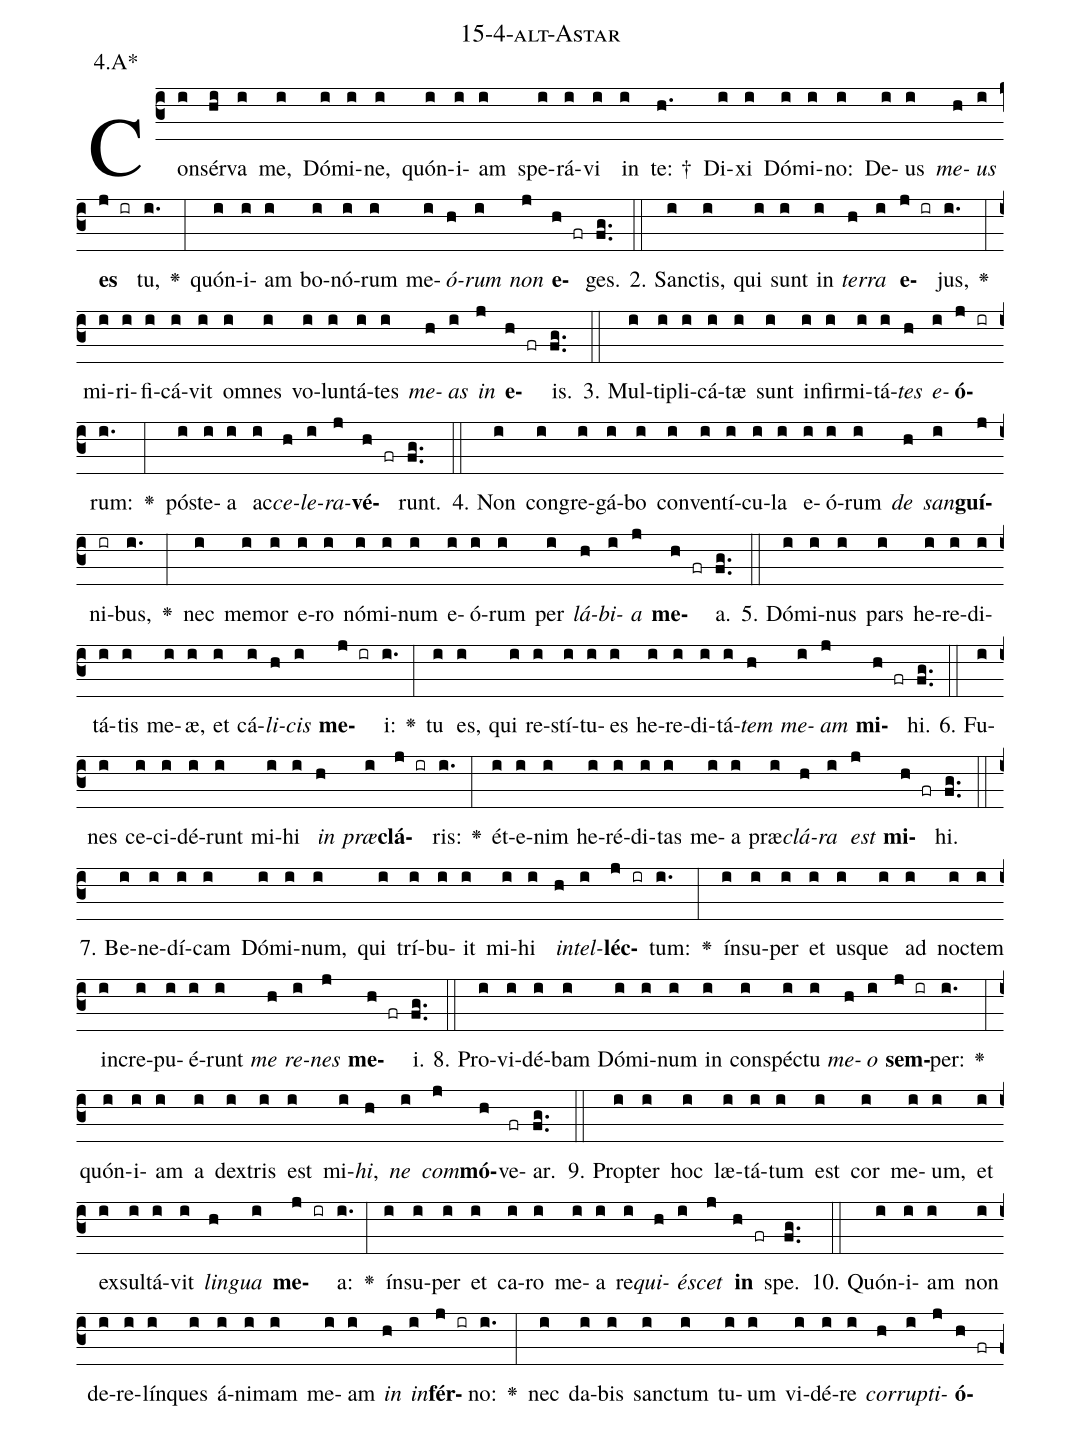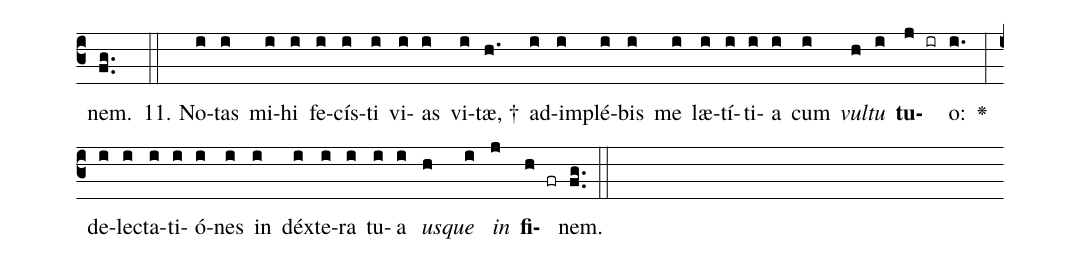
name: 15-4-alt-Astar;
annotation: 4.A*;
%%
(c3)Con(i)sér(hi)va(i) me,(i) Dó(i)mi(i)ne,(i) quón(i)i(i)am(i) spe(i)rá(i)vi(i) in(i) te: †(h.) Di(i)xi(i) Dó(i)mi(i)no:(i) De(i)us(i) <i>me</i>(h)<i>us</i>(i) <b>es</b>(j ir) tu,(i.) <v>\greheightstar</v>(:) quón(i)i(i)am(i) bo(i)nó(i)rum(i) me(i)<i>ó</i>(h)<i>rum</i>(i) <i>non</i>(j) <b>e</b>(h fr)ges.(fg..) (::)
2. Sanc(i)tis,(i) qui(i) sunt(i) in(i) <i>ter</i>(h)<i>ra</i>(i) <b>e</b>(j ir)jus,(i.) <v>\greheightstar</v>(:) mi(i)ri(i)fi(i)cá(i)vit(i) om(i)nes(i) vo(i)lun(i)tá(i)tes(i) <i>me</i>(h)<i>as</i>(i) <i>in</i>(j) <b>e</b>(h fr)is.(fg..) (::)
3. Mul(i)ti(i)pli(i)cá(i)tæ(i) sunt(i) in(i)fir(i)mi(i)tá(i)<i>tes</i>(h) <i>e</i>(i)<b>ó</b>(j ir)rum:(i.) <v>\greheightstar</v>(:) póst(i)e(i)a(i) ac(i)<i>ce</i>(h)<i>le</i>(i)<i>ra</i>(j)<b>vé</b>(h fr)runt.(fg..) (::)
4. Non(i) con(i)gre(i)gá(i)bo(i) con(i)ven(i)tí(i)cu(i)la(i) e(i)ó(i)rum(i) <i>de</i>(h) <i>san</i>(i)<b>guí</b>(j)ni(ir)bus,(i.) <v>\greheightstar</v>(:) nec(i) me(i)mor(i) e(i)ro(i) nó(i)mi(i)num(i) e(i)ó(i)rum(i) per(i) <i>lá</i>(h)<i>bi</i>(i)<i>a</i>(j) <b>me</b>(h fr)a.(fg..) (::)
5. Dó(i)mi(i)nus(i) pars(i) he(i)re(i)di(i)tá(i)tis(i) me(i)æ,(i) et(i) cá(i)<i>li</i>(h)<i>cis</i>(i) <b>me</b>(j ir)i:(i.) <v>\greheightstar</v>(:) tu(i) es,(i) qui(i) re(i)stí(i)tu(i)es(i) he(i)re(i)di(i)tá(i)<i>tem</i>(h) <i>me</i>(i)<i>am</i>(j) <b>mi</b>(h fr)hi.(fg..) (::)
6. Fu(i)nes(i) ce(i)ci(i)dé(i)runt(i) mi(i)hi(i) <i>in</i>(h) <i>præ</i>(i)<b>clá</b>(j ir)ris:(i.) <v>\greheightstar</v>(:) ét(i)e(i)nim(i) he(i)ré(i)di(i)tas(i) me(i)a(i) præ(i)<i>clá</i>(h)<i>ra</i>(i) <i>est</i>(j) <b>mi</b>(h fr)hi.(fg..) (::)
7. Be(i)ne(i)dí(i)cam(i) Dó(i)mi(i)num,(i) qui(i) trí(i)bu(i)it(i) mi(i)hi(i) <i>in</i>(h)<i>tel</i>(i)<b>léc</b>(j ir)tum:(i.) <v>\greheightstar</v>(:) ín(i)su(i)per(i) et(i) us(i)que(i) ad(i) noc(i)tem(i) in(i)cre(i)pu(i)é(i)runt(i) <i>me</i>(h) <i>re</i>(i)<i>nes</i>(j) <b>me</b>(h fr)i.(fg..) (::)
8. Pro(i)vi(i)dé(i)bam(i) Dó(i)mi(i)num(i) in(i) con(i)spéc(i)tu(i) <i>me</i>(h)<i>o</i>(i) <b>sem</b>(j ir)per:(i.) <v>\greheightstar</v>(:) quón(i)i(i)am(i) a(i) dex(i)tris(i) est(i) mi(i)<i>hi</i>,(h) <i>ne</i>(i) <i>com</i>(j)<b>mó</b>(h)ve(fr)ar.(fg..) (::)
9. Prop(i)ter(i) hoc(i) læ(i)tá(i)tum(i) est(i) cor(i) me(i)um,(i) et(i) ex(i)sul(i)tá(i)vit(i) <i>lin</i>(h)<i>gua</i>(i) <b>me</b>(j ir)a:(i.) <v>\greheightstar</v>(:) ín(i)su(i)per(i) et(i) ca(i)ro(i) me(i)a(i) re(i)<i>qui</i>(h)<i>é</i>(i)<i>scet</i>(j) <b>in</b>(h fr) spe.(fg..) (::)
10. Quón(i)i(i)am(i) non(i) de(i)re(i)lín(i)ques(i) á(i)ni(i)mam(i) me(i)am(i) <i>in</i>(h) <i>in</i>(i)<b>fér</b>(j ir)no:(i.) <v>\greheightstar</v>(:) nec(i) da(i)bis(i) sanc(i)tum(i) tu(i)um(i) vi(i)dé(i)re(i) <i>cor</i>(h)<i>rup</i>(i)<i>ti</i>(j)<b>ó</b>(h fr)nem.(fg..) (::)
11. No(i)tas(i) mi(i)hi(i) fe(i)cís(i)ti(i) vi(i)as(i) vi(i)tæ, †(h.) ad(i)im(i)plé(i)bis(i) me(i) læ(i)tí(i)ti(i)a(i) cum(i) <i>vul</i>(h)<i>tu</i>(i) <b>tu</b>(j ir)o:(i.) <v>\greheightstar</v>(:) de(i)lec(i)ta(i)ti(i)ó(i)nes(i) in(i) déx(i)te(i)ra(i) tu(i)a(i) <i>us</i>(h)<i>que</i>(i) <i>in</i>(j) <b>fi</b>(h fr)nem.(fg..) (::)
